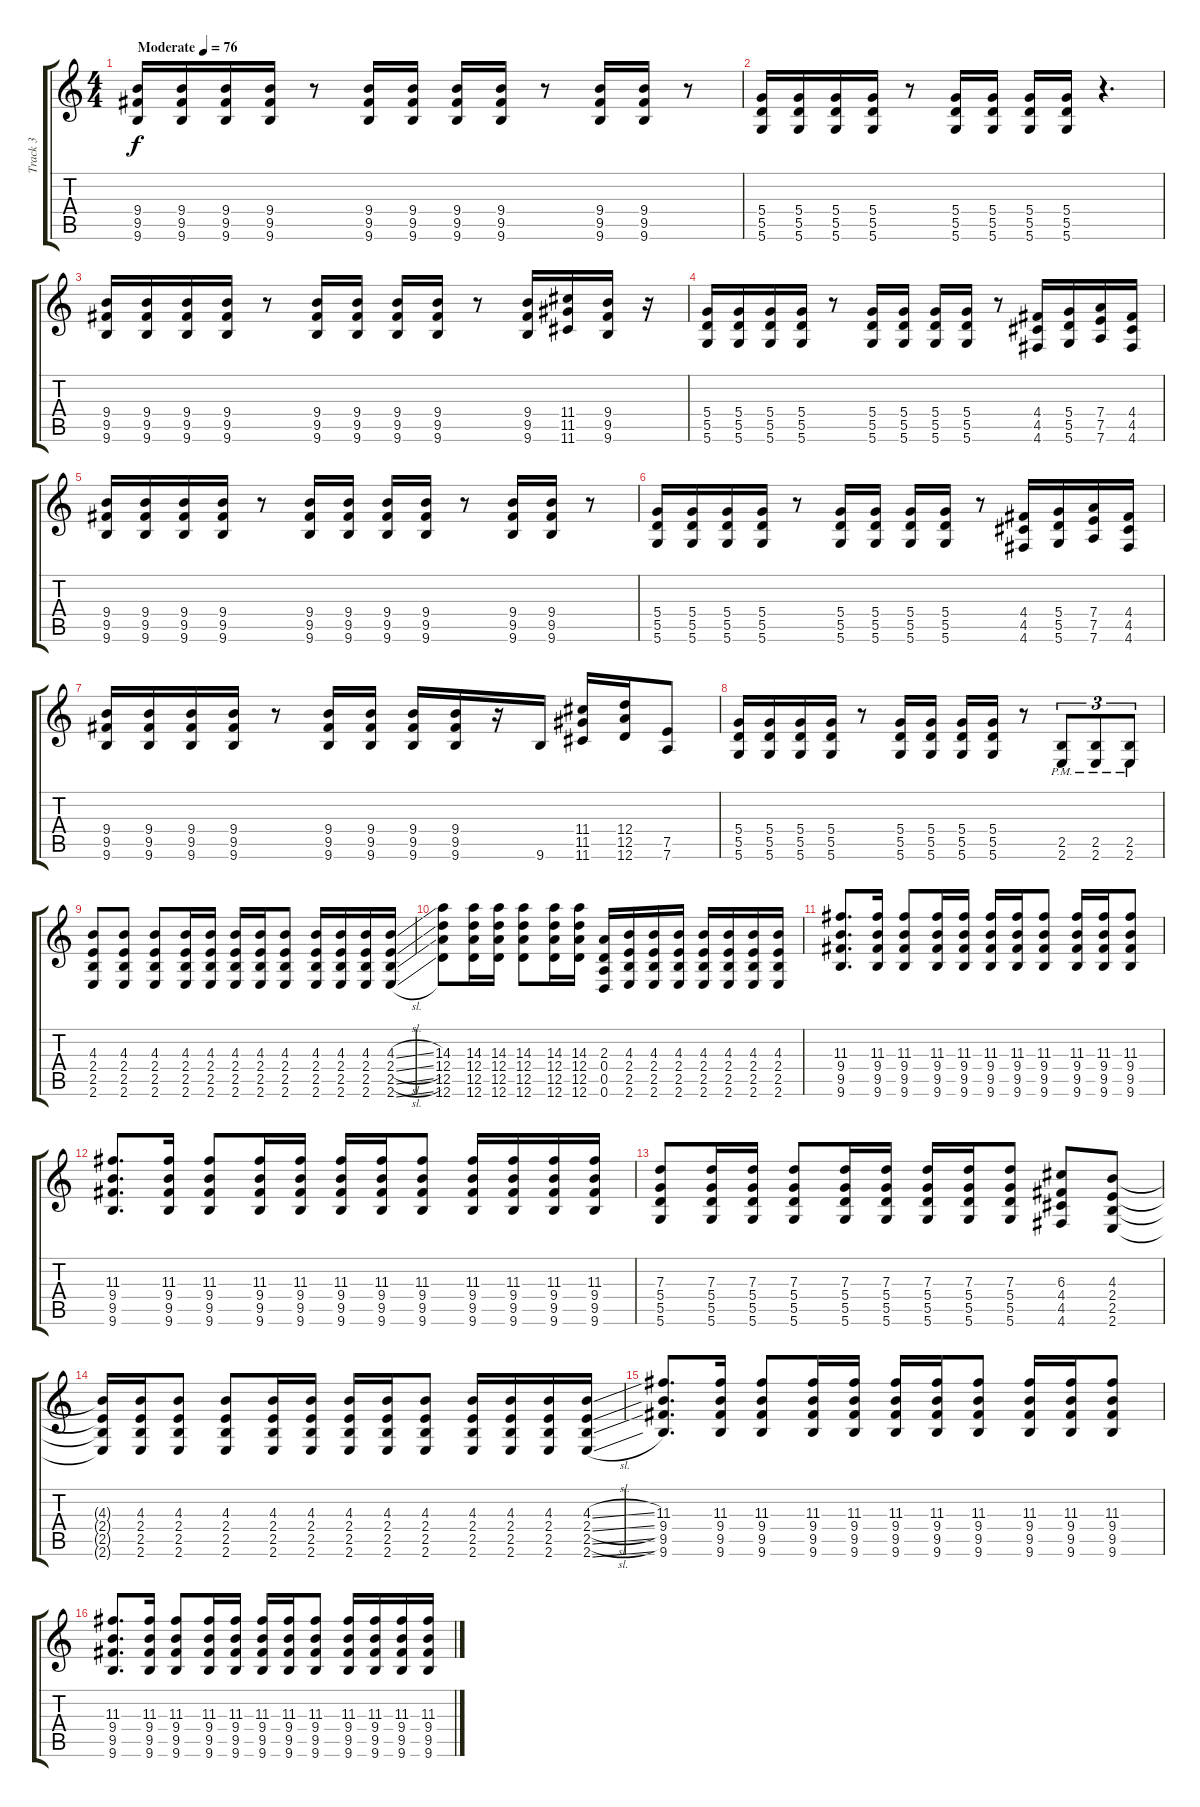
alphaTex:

\track ("Track 3" "Track 3") {instrument distortionguitar}
\staff {score tabs}
\tuning (E4 B3 G3 D3 A2 D2) {hide}
\ts (4 4)
\tempo (76 "Moderate")
\clef g2
\ks c
(9.4 9.5 9.6).16{dy f instrument distortionguitar} (9.4 9.5 9.6).16 (9.4 9.5 9.6).16 (9.4 9.5 9.6).16 r.8 (9.4 9.5 9.6).16 (9.4 9.5 9.6).16 (9.4 9.5 9.6).16 (9.4 9.5 9.6).16 r.8 (9.4 9.5 9.6).16 (9.4 9.5 9.6).16 r.8 |
(5.4 5.5 5.6).16 (5.4 5.5 5.6).16 (5.4 5.5 5.6).16 (5.4 5.5 5.6).16 r.8 (5.4 5.5 5.6).16 (5.4 5.5 5.6).16 (5.4 5.5 5.6).16 (5.4 5.5 5.6).16 r.4{d} |
(9.4 9.5 9.6).16 (9.4 9.5 9.6).16 (9.4 9.5 9.6).16 (9.4 9.5 9.6).16 r.8 (9.4 9.5 9.6).16 (9.4 9.5 9.6).16 (9.4 9.5 9.6).16 (9.4 9.5 9.6).16 r.8 (9.4 9.5 9.6).16 (11.4 11.5 11.6).16 (9.4 9.5 9.6).16 r.16 |
(5.4 5.5 5.6).16 (5.4 5.5 5.6).16 (5.4 5.5 5.6).16 (5.4 5.5 5.6).16 r.8 (5.4 5.5 5.6).16 (5.4 5.5 5.6).16 (5.4 5.5 5.6).16 (5.4 5.5 5.6).16 r.8 (4.4 4.5 4.6).16 (5.4 5.5 5.6).16 (7.4 7.5 7.6).16 (4.4 4.5 4.6).16 |
(9.4 9.5 9.6).16 (9.4 9.5 9.6).16 (9.4 9.5 9.6).16 (9.4 9.5 9.6).16 r.8 (9.4 9.5 9.6).16 (9.4 9.5 9.6).16 (9.4 9.5 9.6).16 (9.4 9.5 9.6).16 r.8 (9.4 9.5 9.6).16 (9.4 9.5 9.6).16 r.8 |
(5.4 5.5 5.6).16 (5.4 5.5 5.6).16 (5.4 5.5 5.6).16 (5.4 5.5 5.6).16 r.8 (5.4 5.5 5.6).16 (5.4 5.5 5.6).16 (5.4 5.5 5.6).16 (5.4 5.5 5.6).16 r.8 (4.4 4.5 4.6).16 (5.4 5.5 5.6).16 (7.4 7.5 7.6).16 (4.4 4.5 4.6).16 |
(9.4 9.5 9.6).16 (9.4 9.5 9.6).16 (9.4 9.5 9.6).16 (9.4 9.5 9.6).16 r.8 (9.4 9.5 9.6).16 (9.4 9.5 9.6).16 (9.4 9.5 9.6).16 (9.4 9.5 9.6).16 r.16 9.6.16 (11.4 11.5 11.6).16 (12.4 12.5 12.6).16 (7.5 7.6).8 |
(5.4 5.5 5.6).16 (5.4 5.5 5.6).16 (5.4 5.5 5.6).16 (5.4 5.5 5.6).16 r.8 (5.4 5.5 5.6).16 (5.4 5.5 5.6).16 (5.4 5.5 5.6).16 (5.4 5.5 5.6).16 r.8 (2.5{pm} 2.6{pm}).8{tu (3 2)} (2.5{pm} 2.6{pm}).8{tu (3 2)} (2.5{pm} 2.6{pm}).8{tu (3 2)} |
(4.3 2.4 2.5 2.6).8{volume 10} (4.3 2.4 2.5 2.6).8 (4.3 2.4 2.5 2.6).8 (4.3 2.4 2.5 2.6).16 (4.3 2.4 2.5 2.6).16 (4.3 2.4 2.5 2.6).16 (4.3 2.4 2.5 2.6).16 (4.3 2.4 2.5 2.6).8 (4.3 2.4 2.5 2.6).16 (4.3 2.4 2.5 2.6).16 (4.3 2.4 2.5 2.6).16 (4.3{sl} 2.4{sl} 2.5{sl} 2.6{sl}).16 |
(14.3 12.4 12.5 12.6).8 (14.3 12.4 12.5 12.6).16 (14.3 12.4 12.5 12.6).16 (14.3 12.4 12.5 12.6).8 (14.3 12.4 12.5 12.6).16 (14.3 12.4 12.5 12.6).16 (2.3 0.4 0.5 0.6).16 (4.3 2.4 2.5 2.6).16 (4.3 2.4 2.5 2.6).16 (4.3 2.4 2.5 2.6).16 (4.3 2.4 2.5 2.6).16 (4.3 2.4 2.5 2.6).16 (4.3 2.4 2.5 2.6).16 (4.3 2.4 2.5 2.6).16 |
(11.3 9.4 9.5 9.6).8{d} (11.3 9.4 9.5 9.6).16 (11.3 9.4 9.5 9.6).8 (11.3 9.4 9.5 9.6).16 (11.3 9.4 9.5 9.6).16 (11.3 9.4 9.5 9.6).16 (11.3 9.4 9.5 9.6).16 (11.3 9.4 9.5 9.6).8 (11.3 9.4 9.5 9.6).16 (11.3 9.4 9.5 9.6).16 (11.3 9.4 9.5 9.6).8 |
(11.3 9.4 9.5 9.6).8{d} (11.3 9.4 9.5 9.6).16 (11.3 9.4 9.5 9.6).8 (11.3 9.4 9.5 9.6).16 (11.3 9.4 9.5 9.6).16 (11.3 9.4 9.5 9.6).16 (11.3 9.4 9.5 9.6).16 (11.3 9.4 9.5 9.6).8 (11.3 9.4 9.5 9.6).16 (11.3 9.4 9.5 9.6).16 (11.3 9.4 9.5 9.6).16 (11.3 9.4 9.5 9.6).16 |
(7.3 5.4 5.5 5.6).8 (7.3 5.4 5.5 5.6).16 (7.3 5.4 5.5 5.6).16 (7.3 5.4 5.5 5.6).8 (7.3 5.4 5.5 5.6).16 (7.3 5.4 5.5 5.6).16 (7.3 5.4 5.5 5.6).16 (7.3 5.4 5.5 5.6).16 (7.3 5.4 5.5 5.6).8 (6.3 4.4 4.5 4.6).8 (4.3 2.4 2.5 2.6).8 |
(4.3{t} 2.4{t} 2.5{t} 2.6{t}).16 (4.3 2.4 2.5 2.6).16 (4.3 2.4 2.5 2.6).8 (4.3 2.4 2.5 2.6).8 (4.3 2.4 2.5 2.6).16 (4.3 2.4 2.5 2.6).16 (4.3 2.4 2.5 2.6).16 (4.3 2.4 2.5 2.6).16 (4.3 2.4 2.5 2.6).8 (4.3 2.4 2.5 2.6).16 (4.3 2.4 2.5 2.6).16 (4.3 2.4 2.5 2.6).16 (4.3{sl} 2.4{sl} 2.5{sl} 2.6{sl}).16 |
(11.3 9.4 9.5 9.6).8{d} (11.3 9.4 9.5 9.6).16 (11.3 9.4 9.5 9.6).8 (11.3 9.4 9.5 9.6).16 (11.3 9.4 9.5 9.6).16 (11.3 9.4 9.5 9.6).16 (11.3 9.4 9.5 9.6).16 (11.3 9.4 9.5 9.6).8 (11.3 9.4 9.5 9.6).16 (11.3 9.4 9.5 9.6).16 (11.3 9.4 9.5 9.6).8 |
(11.3 9.4 9.5 9.6).8{d} (11.3 9.4 9.5 9.6).16 (11.3 9.4 9.5 9.6).8 (11.3 9.4 9.5 9.6).16 (11.3 9.4 9.5 9.6).16 (11.3 9.4 9.5 9.6).16 (11.3 9.4 9.5 9.6).16 (11.3 9.4 9.5 9.6).8 (11.3 9.4 9.5 9.6).16 (11.3 9.4 9.5 9.6).16 (11.3 9.4 9.5 9.6).16 (11.3 9.4 9.5 9.6).16
